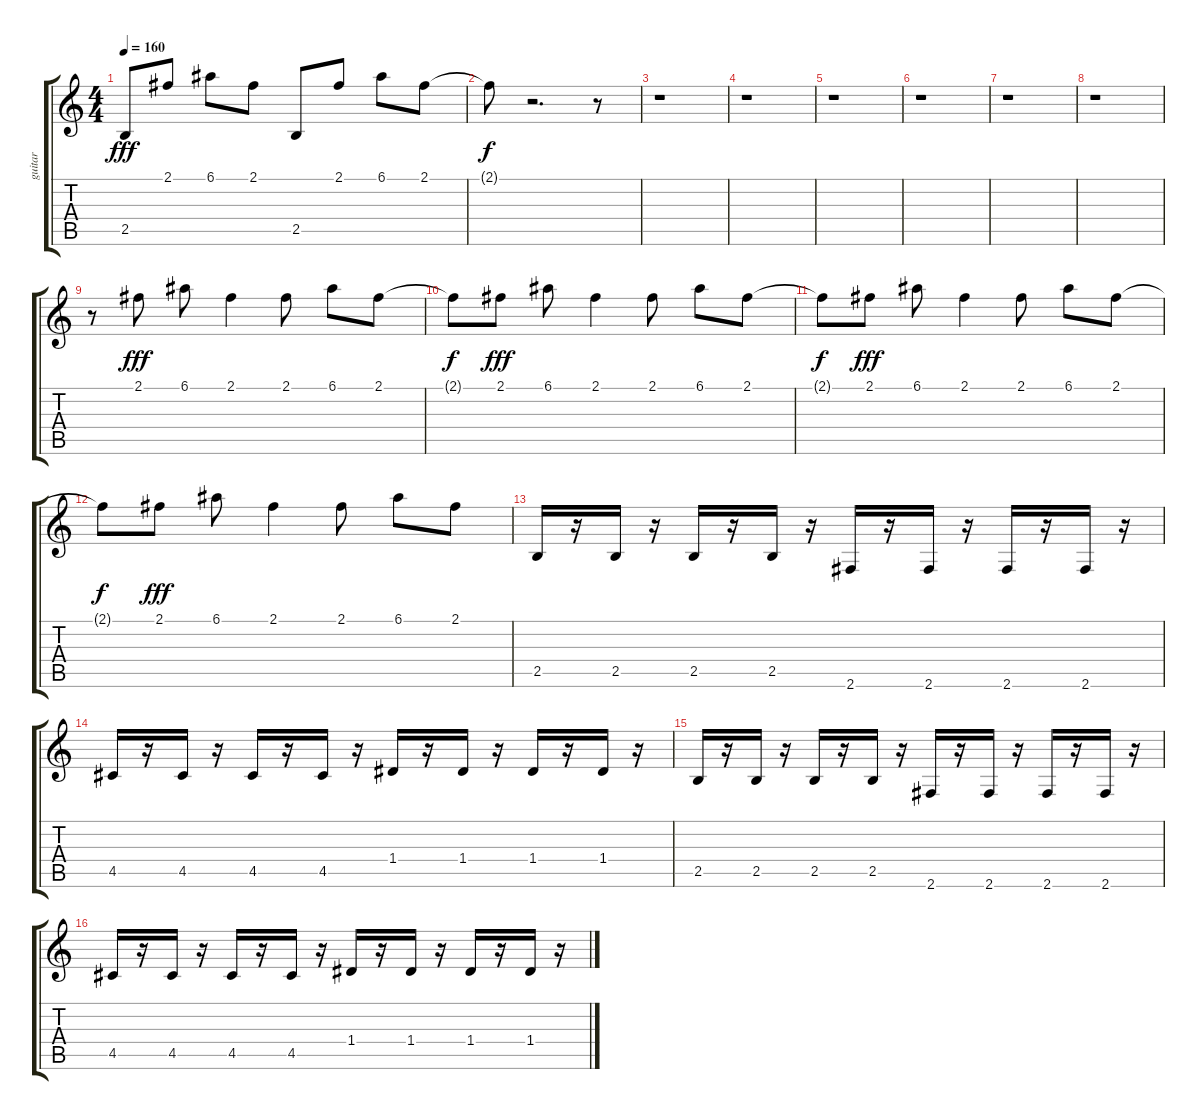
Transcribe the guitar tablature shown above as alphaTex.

\track ("guitar" "guitar") {instrument overdrivenguitar}
\staff {score tabs}
\tuning (E4 B3 G3 D3 A2 E2) {hide}
\ts (4 4)
\tempo 160
\clef g2
\ks c
2.5.8{dy fff} 2.1.8 6.1.8 2.1.8 2.5.8 2.1.8 6.1.8 2.1.8 |
2.1{t}.8{dy f} r.2{d} r.8 |
r.1 |
r.1 |
r.1 |
r.1 |
r.1 |
r.1 |
r.8 2.1.8{dy fff} 6.1.8 2.1.4 2.1.8 6.1.8 2.1.8 |
2.1{t}.8{dy f} 2.1.8{dy fff} 6.1.8 2.1.4 2.1.8 6.1.8 2.1.8 |
2.1{t}.8{dy f} 2.1.8{dy fff} 6.1.8 2.1.4 2.1.8 6.1.8 2.1.8 |
2.1{t}.8{dy f} 2.1.8{dy fff} 6.1.8 2.1.4 2.1.8 6.1.8 2.1.8 |
2.5.16 r.16 2.5.16 r.16 2.5.16 r.16 2.5.16 r.16 2.6.16 r.16 2.6.16 r.16 2.6.16 r.16 2.6.16 r.16 |
4.5.16 r.16 4.5.16 r.16 4.5.16 r.16 4.5.16 r.16 1.4.16 r.16 1.4.16 r.16 1.4.16 r.16 1.4.16 r.16 |
2.5.16 r.16 2.5.16 r.16 2.5.16 r.16 2.5.16 r.16 2.6.16 r.16 2.6.16 r.16 2.6.16 r.16 2.6.16 r.16 |
4.5.16 r.16 4.5.16 r.16 4.5.16 r.16 4.5.16 r.16 1.4.16 r.16 1.4.16 r.16 1.4.16 r.16 1.4.16 r.16
